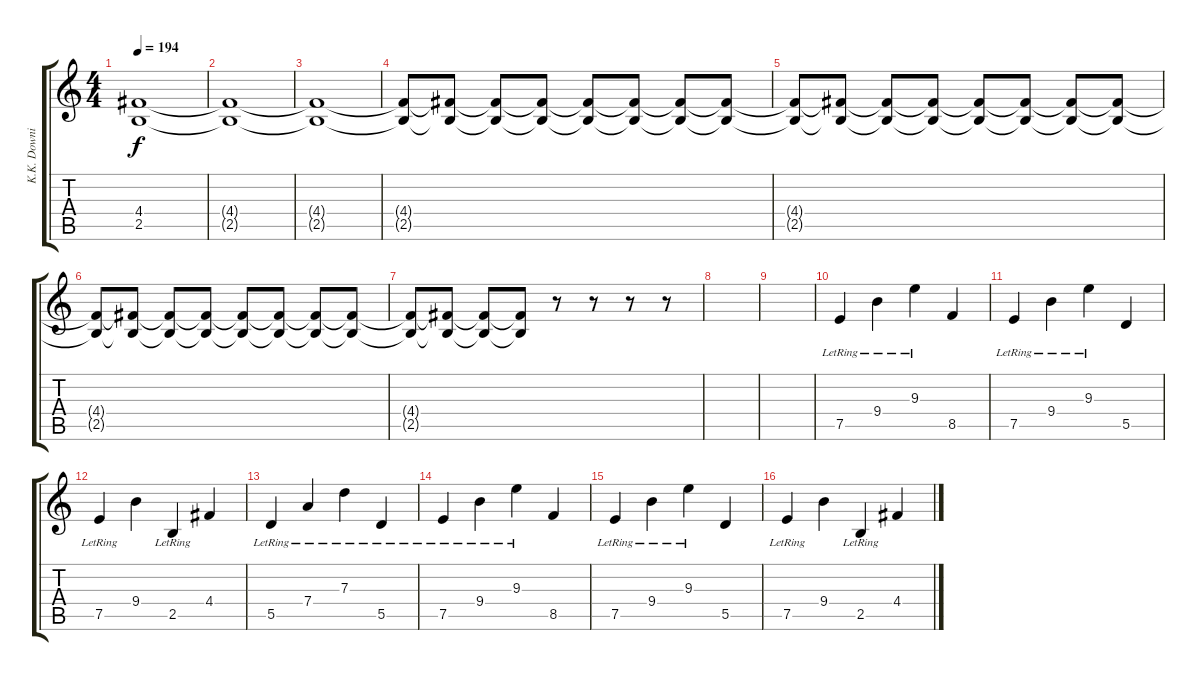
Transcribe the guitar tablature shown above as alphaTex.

\track ("K.K. Downing" "K.K. Downi") {instrument distortionguitar}
\staff {score tabs}
\tuning (E4 B3 G3 D3 A2 E2) {hide}
\ts (4 4)
\tempo 194
\clef g2
\ks c
(4.4{t} 2.5{t}).1{dy f} |
(4.4{t} 2.5{t}).1 |
(4.4{t} 2.5{t}).1 |
(4.4{t} 2.5{t}).8{volume 14} (4.4{t} 2.5{t}).8{volume 14} (4.4{t} 2.5{t}).8{volume 13} (4.4{t} 2.5{t}).8{volume 13} (4.4{t} 2.5{t}).8{volume 12} (4.4{t} 2.5{t}).8{volume 12} (4.4{t} 2.5{t}).8{volume 11} (4.4{t} 2.5{t}).8{volume 11} |
(4.4{t} 2.5{t}).8{volume 10} (4.4{t} 2.5{t}).8{volume 10} (4.4{t} 2.5{t}).8{volume 9 instrument overdrivenguitar} (4.4{t} 2.5{t}).8{volume 9 instrument overdrivenguitar} (4.4{t} 2.5{t}).8{volume 8 instrument overdrivenguitar} (4.4{t} 2.5{t}).8{volume 8 instrument overdrivenguitar} (4.4{t} 2.5{t}).8{volume 7 instrument overdrivenguitar} (4.4{t} 2.5{t}).8{volume 7 instrument overdrivenguitar} |
(4.4{t} 2.5{t}).8{volume 6 instrument overdrivenguitar} (4.4{t} 2.5{t}).8{volume 6 instrument overdrivenguitar} (4.4{t} 2.5{t}).8{volume 5 instrument overdrivenguitar} (4.4{t} 2.5{t}).8{volume 5 instrument overdrivenguitar} (4.4{t} 2.5{t}).8{volume 4 instrument overdrivenguitar} (4.4{t} 2.5{t}).8{volume 4 instrument overdrivenguitar} (4.4{t} 2.5{t}).8{volume 3 instrument overdrivenguitar} (4.4{t} 2.5{t}).8{volume 3 instrument overdrivenguitar} |
(4.4{t} 2.5{t}).8{volume 2 instrument electricguitarclean} (4.4{t} 2.5{t}).8{volume 2 instrument electricguitarclean} (4.4{t} 2.5{t}).8{volume 1 instrument electricguitarclean} (4.4{t} 2.5{t}).8{volume 1 instrument electricguitarclean} r.8 r.8 r.8 r.8 |
|
|
7.5{lr}.4{volume 14 instrument electricguitarclean} 9.4{lr}.4 9.3{lr}.4 8.5.4 |
7.5{lr}.4 9.4{lr}.4 9.3{lr}.4 5.5.4 |
7.5{lr}.4 9.4.4 2.5{lr}.4 4.4.4 |
5.5{lr}.4 7.4{lr}.4 7.3{lr}.4 5.5{lr}.4 |
7.5{lr}.4 9.4{lr}.4 9.3{lr}.4 8.5.4 |
7.5{lr}.4 9.4{lr}.4 9.3{lr}.4 5.5.4 |
7.5{lr}.4 9.4.4 2.5{lr}.4 4.4.4
